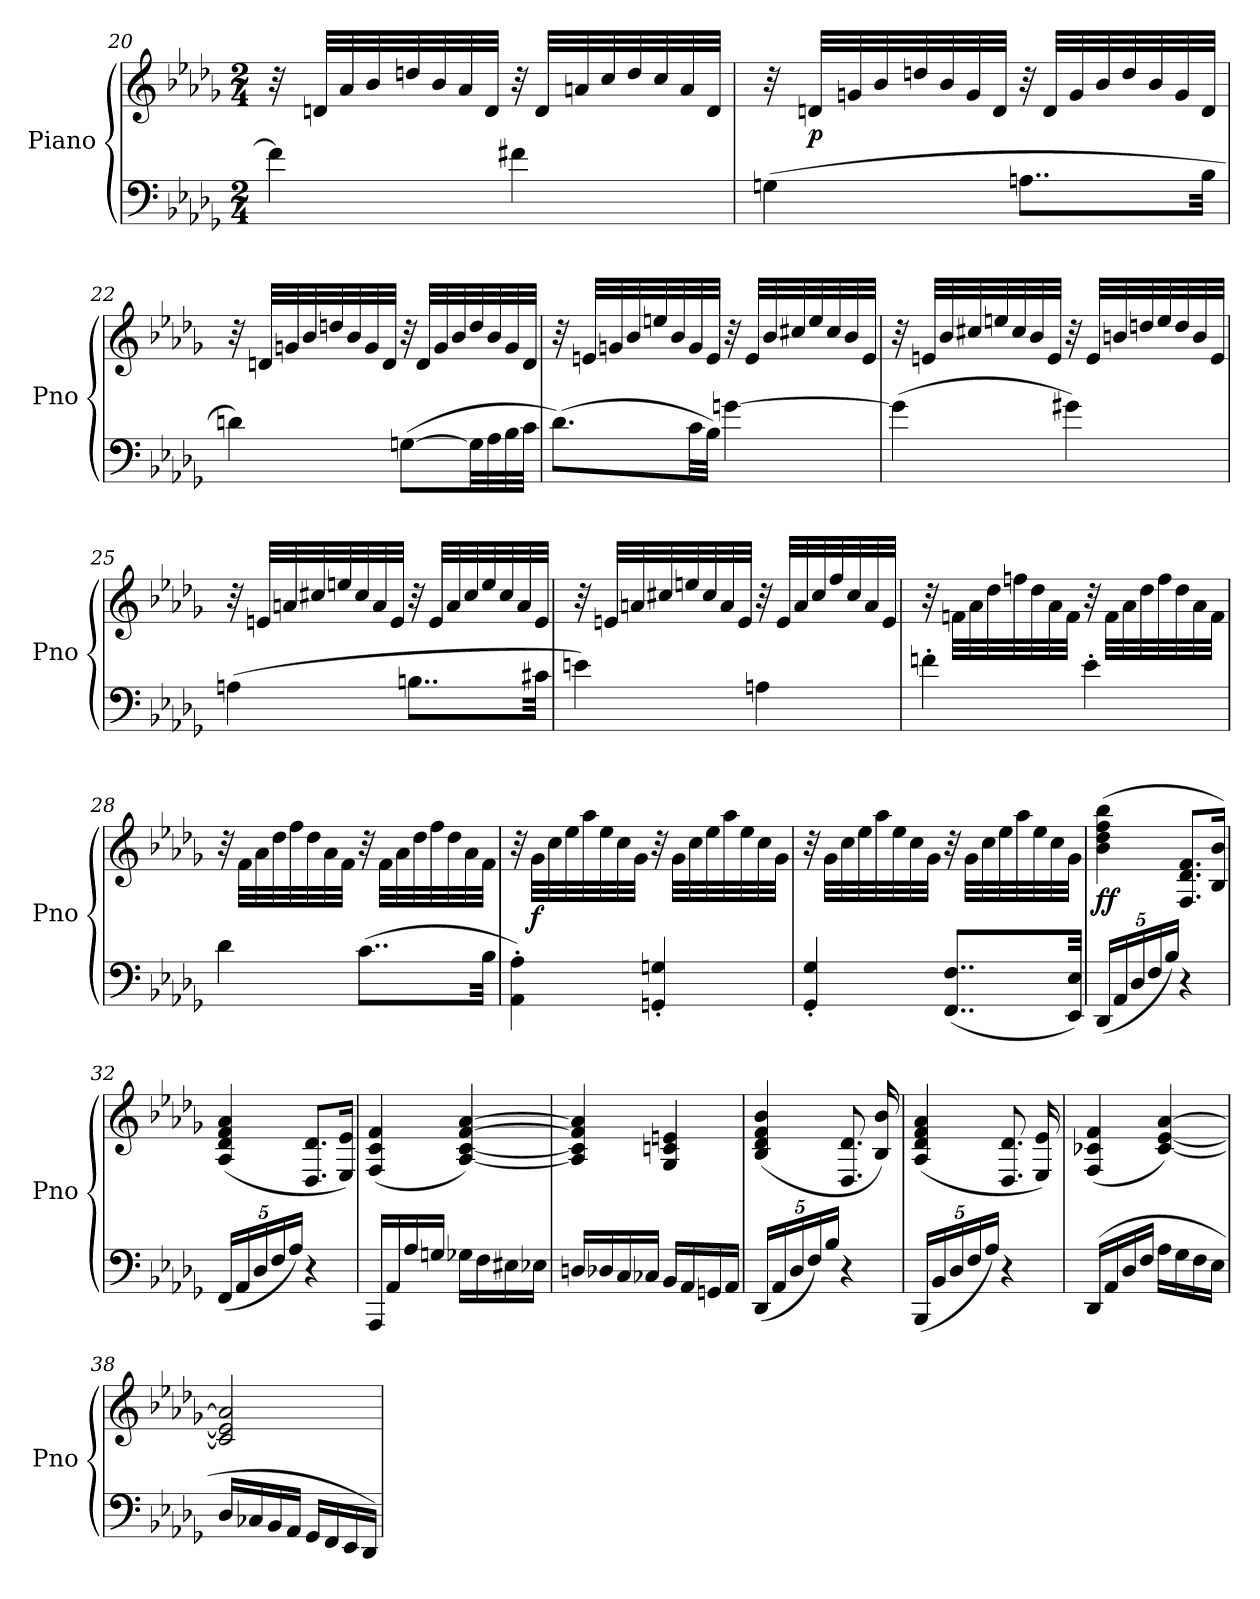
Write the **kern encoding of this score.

**kern	**kern	**dynam
*part1	*part1	*part1
*staff2	*staff1	*staff1/2
*I"Piano	*	*
*I'Pno	*	*
*clefF4	*clefG2	*
*k[b-e-a-d-g-]	*k[b-e-a-d-g-]	*
*M2/4	*M2/4	*
=20	=20	=20
4f\]	32r	.
.	32dn/LLL	.
.	32a-/	.
.	32b-/	.
.	32ddn/	.
.	32b-/	.
.	32a-/	.
.	32d/JJJ	.
4f#X\	32r	.
.	32d/LLL	.
.	32an/	.
.	32cc/	.
.	32dd/	.
.	32cc/	.
.	32a/	.
.	32d/JJJ	.
=21	=21	=21
(4Gn\	32r	.
.	32dn/LLL	p
.	32gn/	.
.	32b-/	.
.	32ddn/	.
.	32b-/	.
.	32g/	.
.	32d/JJJ	.
8..An\L	32r	.
.	32d/LLL	.
.	32g/	.
.	32b-/	.
.	32dd/	.
.	32b-/	.
.	32g/	.
32B-\Jkk	32d/JJJ	.
=22	=22	=22
4dn\)	32r	.
.	32dn/LLL	.
.	32gn/	.
.	32b-/	.
.	32ddn/	.
.	32b-/	.
.	32g/	.
.	32d/JJJ	.
([8Gn\L	32r	.
.	32d/LLL	.
.	32g/	.
.	32b-/	.
32G\LL]	32dd/	.
32A-\	32b-/	.
32B-\	32g/	.
32c\JJJ	32d/JJJ	.
=23	=23	=23
(8.d-\L)	32r	.
.	32en/LLL	.
.	32gn/	.
.	32b-/	.
.	32een/	.
.	32b-/	.
32c\LL	32g/	.
32B-\JJJ)	32e/JJJ	.
[4gn\	32r	.
.	32e/LLL	.
.	32b-/	.
.	32cc#X/	.
.	32ee/	.
.	32cc#/	.
.	32b-/	.
.	32e/JJJ	.
=24	=24	=24
(4gn\]	32r	.
.	32en/LLL	.
.	32b-/	.
.	32cc#X/	.
.	32een/	.
.	32cc#/	.
.	32b-/	.
.	32e/JJJ	.
4g#X\)	32r	.
.	32e/LLL	.
.	32bn/	.
.	32ddn/	.
.	32ee/	.
.	32dd/	.
.	32b/	.
.	32e/JJJ	.
=25	=25	=25
(4An\	32r	.
.	32en/LLL	.
.	32an/	.
.	32cc#X/	.
.	32een/	.
.	32cc#/	.
.	32a/	.
.	32e/JJJ	.
8..Bn\L	32r	.
.	32e/LLL	.
.	32a/	.
.	32cc#/	.
.	32ee/	.
.	32cc#/	.
.	32a/	.
32c#X\Jkk	32e/JJJ	.
=26	=26	=26
4en\)	32r	.
.	32en/LLL	.
.	32an/	.
.	32cc#X/	.
.	32een/	.
.	32cc#/	.
.	32a/	.
.	32e/JJJ	.
4An\	32r	.
.	32e/LLL	.
.	32a/	.
.	32cc#/	.
.	32ff/	.
.	32cc#/	.
.	32a/	.
.	32e/JJJ	.
=27	=27	=27
4fn'\	32r	.
.	32fn\LLL	.
.	32a-\	.
.	32dd-\	.
.	32ffn\	.
.	32dd-\	.
.	32a-\	.
.	32f\JJJ	.
4e-'\	32r	.
.	32f\LLL	.
.	32a-\	.
.	32dd-\	.
.	32ff\	.
.	32dd-\	.
.	32a-\	.
.	32f\JJJ	.
=28	=28	=28
4d-\	32r	.
.	32f\LLL	.
.	32a-\	.
.	32dd-\	.
.	32ff\	.
.	32dd-\	.
.	32a-\	.
.	32f\JJJ	.
(8..c\L	32r	.
.	32f\LLL	.
.	32a-\	.
.	32dd-\	.
.	32ff\	.
.	32dd-\	.
.	32a-\	.
32B-\Jkk	32f\JJJ	.
=29	=29	=29
4AA-'\ 4A-'\)	32r	.
.	32g-\LLL	f
.	32cc\	.
.	32ee-\	.
.	32aa-\	.
.	32ee-\	.
.	32cc\	.
.	32g-\JJJ	.
4GGn'/ 4Gn'/	32r	.
.	32g-\LLL	.
.	32cc\	.
.	32ee-\	.
.	32aa-\	.
.	32ee-\	.
.	32cc\	.
.	32g-\JJJ	.
=30	=30	=30
4GG-'/ 4G-'/	32r	.
.	32g-\LLL	.
.	32cc\	.
.	32ee-\	.
.	32aa-\	.
.	32ee-\	.
.	32cc\	.
.	32g-\JJJ	.
(8..FF/ 8..F/L	32r	.
.	32g-\LLL	.
.	32cc\	.
.	32ee-\	.
.	32aa-\	.
.	32ee-\	.
.	32cc\	.
32EE-/ 32E-/Jkk)	32g-\JJJ	.
=31	=31	=31
(20DD-/LL	(4b-\ 4dd-\ 4ff\ 4bb-\	ff
20AA-/	.	.
20D-/	.	.
20F/	.	.
20B-/JJ)	.	.
4r	8.F/ 8.d-/ 8.f/L	.
.	16B-/ 16b-/Jk)	.
=32	=32	=32
(20FF/LL	(4A-/ 4d-/ 4f/ 4a-/	.
20AA-/	.	.
20D-/	.	.
20F/	.	.
20A-/JJ)	.	.
4r	8.D-/ 8.d-/L	.
.	16E-/ 16e-/Jk)	.
=33	=33	=33
16AAA-/LL	(4F/ 4c/ 4f/	.
16AA-/	.	.
16A-/	.	.
16Gn/JJ	.	.
16G-X\LL	[4A-/ [4c/ [4f/ [4a-/)	.
16F\	.	.
16E#X\	.	.
16E-X\JJ	.	.
=34	=34	=34
16Dn/LL	4A-]/ 4c]/ 4f]/ 4a-]/	.
16D-X/	.	.
16C/	.	.
16C-X/JJ	.	.
16BB-/LL	4G-/ 4cn/ 4en/	.
16AA-/	.	.
16GGn/	.	.
16AA-/JJ	.	.
=35	=35	=35
(20DD-/LL	(4B-/ 4d-/ 4f/ 4b-/	.
20AA-/	.	.
20D-/	.	.
20F/)	.	.
20B-/JJ	.	.
4r	8.D-/ 8.d-/	.
.	16B-/ 16b-/)	.
=36	=36	=36
(20BBB-/LL	(4A-/ 4d-/ 4f/ 4a-/	.
20BB-/	.	.
20D-/	.	.
20F/	.	.
20A-/JJ)	.	.
4r	8.D-/ 8.d-/	.
.	16E-/ 16e-/)	.
=37	=37	=37
(16DD-/LL	(4F/ 4c-X/ 4f/	.
16AA-/	.	.
16D-/	.	.
16F/JJ	.	.
16A-\LL	[4c-/ [4e-/ [4a-/)	.
16G-\	.	.
16F\	.	.
16E-\JJ	.	.
=38	=38	=38
16D-/LL	2c-]/ 2e-]/ 2a-]/	.
16C-X/	.	.
16BB-/	.	.
16AA-/JJ	.	.
16GG-/LL	.	.
16FF/	.	.
16EE-/	.	.
16DD-/JJ)	.	.
=	=	=
*-	*-	*-
